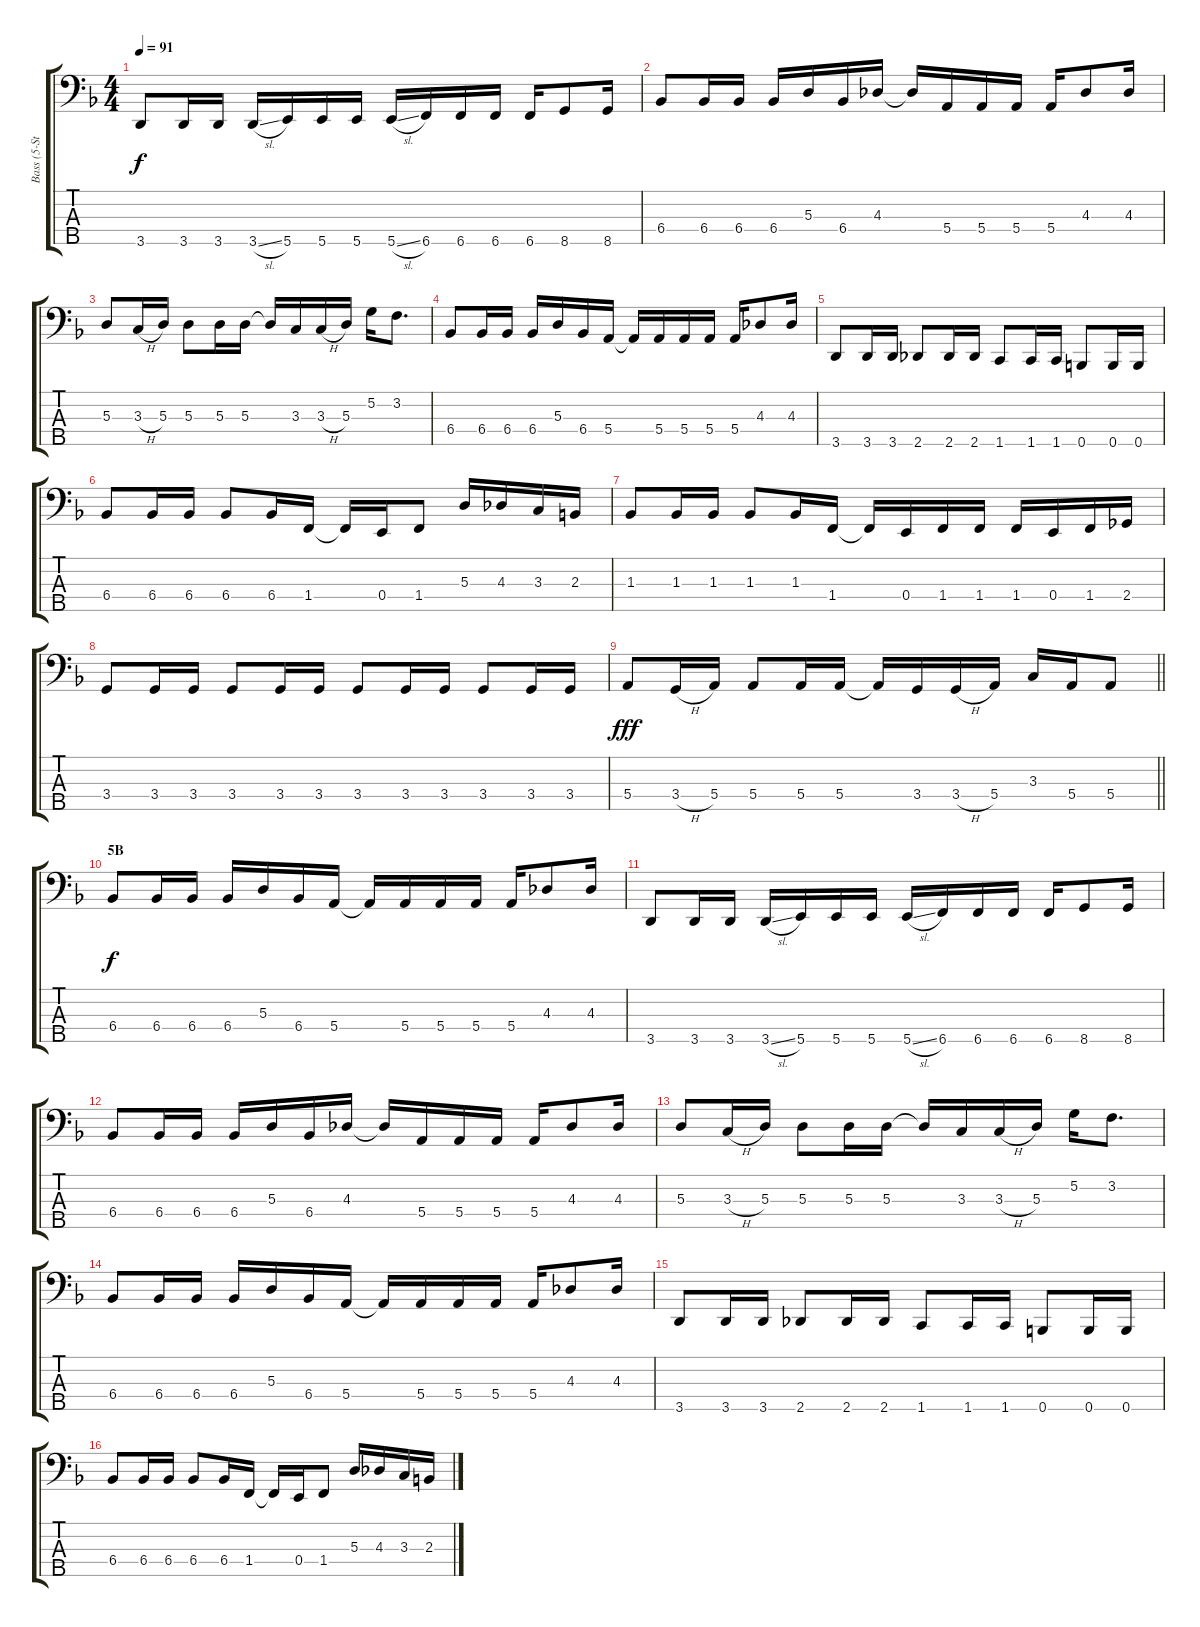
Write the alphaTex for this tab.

\track ("Bass (5-Strings)" "Bass (5-St") {instrument electricbassfinger}
\staff {score tabs}
\tuning (G2 D2 A1 E1 B0) {hide}
\ts (4 4)
\tempo 91
\clef f4
\ks f
3.5.8{dy f} 3.5.16 3.5.16 3.5{sl}.16 5.5.16 5.5.16 5.5.16 5.5{sl}.16 6.5.16 6.5.16 6.5.16 6.5.16 8.5.8 8.5.16 |
6.4.8 6.4.16 6.4.16 6.4.16 5.3.16 6.4.16 4.3.16 4.3{t}.16 5.4.16 5.4.16 5.4.16 5.4.16 4.3.8 4.3.16 |
5.3.8 3.3{h}.16 5.3.16 5.3.8 5.3.16 5.3.16 5.3{t}.16 3.3.16 3.3{h}.16 5.3.16 5.2.16 3.2.8{d} |
6.4.8 6.4.16 6.4.16 6.4.16 5.3.16 6.4.16 5.4.16 5.4{t}.16 5.4.16 5.4.16 5.4.16 5.4.16 4.3.8 4.3.16 |
3.5.8 3.5.16 3.5.16 2.5.8 2.5.16 2.5.16 1.5.8 1.5.16 1.5.16 0.5.8 0.5.16 0.5.16 |
6.4.8 6.4.16 6.4.16 6.4.8 6.4.16 1.4.16 1.4{t}.16 0.4.16 1.4.8 5.3.16 4.3.16 3.3.16 2.3.16 |
1.3.8 1.3.16 1.3.16 1.3.8 1.3.16 1.4.16 1.4{t}.16 0.4.16 1.4.16 1.4.16 1.4.16 0.4.16 1.4.16 2.4.16 |
3.4.8 3.4.16 3.4.16 3.4.8 3.4.16 3.4.16 3.4.8 3.4.16 3.4.16 3.4.8 3.4.16 3.4.16 |
\barLineRight lightlight
5.4.8{dy fff} 3.4{h}.16 5.4.16 5.4.8 5.4.16 5.4.16 5.4{t}.16 3.4.16 3.4{h}.16 5.4.16 3.3.16 5.4.16 5.4.8 |
\section ("" "5B")
6.4.8{dy f} 6.4.16 6.4.16 6.4.16 5.3.16 6.4.16 5.4.16 5.4{t}.16 5.4.16 5.4.16 5.4.16 5.4.16 4.3.8 4.3.16 |
3.5.8 3.5.16 3.5.16 3.5{sl}.16 5.5.16 5.5.16 5.5.16 5.5{sl}.16 6.5.16 6.5.16 6.5.16 6.5.16 8.5.8 8.5.16 |
6.4.8 6.4.16 6.4.16 6.4.16 5.3.16 6.4.16 4.3.16 4.3{t}.16 5.4.16 5.4.16 5.4.16 5.4.16 4.3.8 4.3.16 |
5.3.8 3.3{h}.16 5.3.16 5.3.8 5.3.16 5.3.16 5.3{t}.16 3.3.16 3.3{h}.16 5.3.16 5.2.16 3.2.8{d} |
6.4.8 6.4.16 6.4.16 6.4.16 5.3.16 6.4.16 5.4.16 5.4{t}.16 5.4.16 5.4.16 5.4.16 5.4.16 4.3.8 4.3.16 |
3.5.8 3.5.16 3.5.16 2.5.8 2.5.16 2.5.16 1.5.8 1.5.16 1.5.16 0.5.8 0.5.16 0.5.16 |
6.4.8 6.4.16 6.4.16 6.4.8 6.4.16 1.4.16 1.4{t}.16 0.4.16 1.4.8 5.3.16 4.3.16 3.3.16 2.3.16
